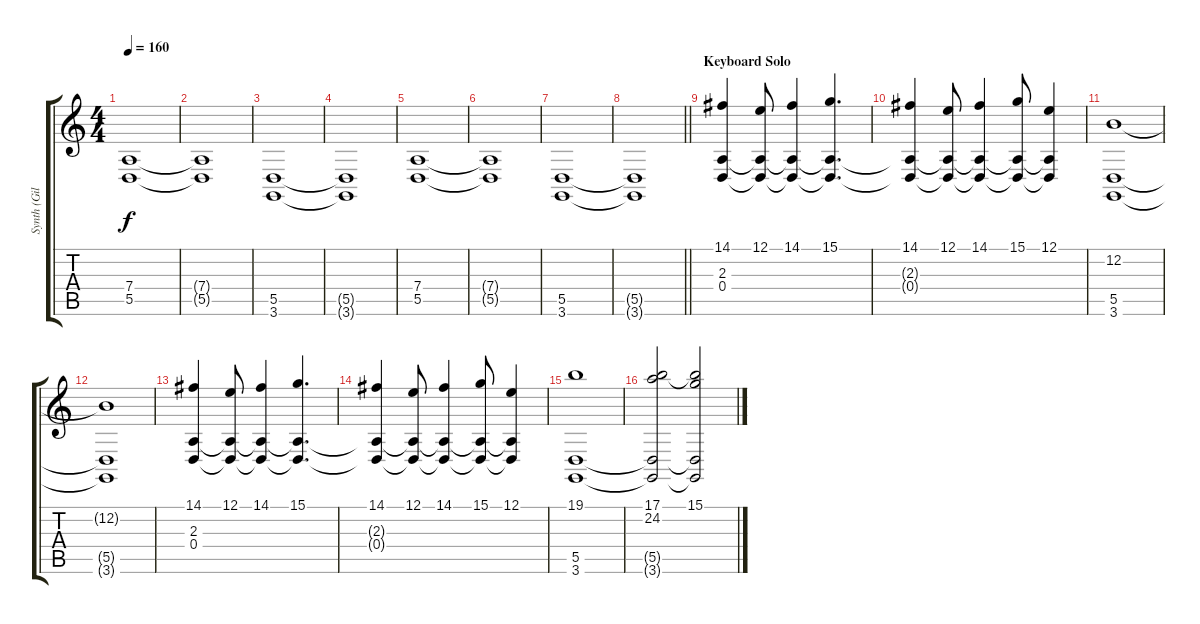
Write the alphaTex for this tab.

\track ("Synth (Gillian Gilbert)" "Synth (Gil") {instrument synthstrings1}
\staff {score tabs}
\tuning (E4 B3 G3 D3 A2 E2) {hide}
\ts (4 4)
\tempo 160
\clef g2
\ks c
(7.4 5.5).1{dy f} |
(7.4{t} 5.5{t}).1 |
(5.5 3.6).1 |
(5.5{t} 3.6{t}).1 |
(7.4 5.5).1 |
(7.4{t} 5.5{t}).1 |
(5.5 3.6).1 |
\barLineRight lightlight
(5.5{t} 3.6{t}).1 |
\section ("" "Keyboard Solo")
(14.1 2.3 0.4).4 (12.1 2.3{t} 0.4{t}).8 (14.1 2.3{t} 0.4{t}).4 (15.1 2.3{t} 0.4{t}).4{d} |
(14.1 2.3{t} 0.4{t}).4 (12.1 2.3{t} 0.4{t}).8 (14.1 2.3{t} 0.4{t}).4 (15.1 2.3{t} 0.4{t}).8 (12.1 2.3{t} 0.4{t}).4 |
(12.2 5.5 3.6).1 |
(12.2{t} 5.5{t} 3.6{t}).1 |
(14.1 2.3 0.4).4 (12.1 2.3{t} 0.4{t}).8 (14.1 2.3{t} 0.4{t}).4 (15.1 2.3{t} 0.4{t}).4{d} |
(14.1 2.3{t} 0.4{t}).4 (12.1 2.3{t} 0.4{t}).8 (14.1 2.3{t} 0.4{t}).4 (15.1 2.3{t} 0.4{t}).8 (12.1 2.3{t} 0.4{t}).4 |
(19.1 5.5 3.6).1 |
(17.1 24.2 5.5{t} 3.6{t}).2 (15.1 24.2{t} 5.5{t} 3.6{t}).2
